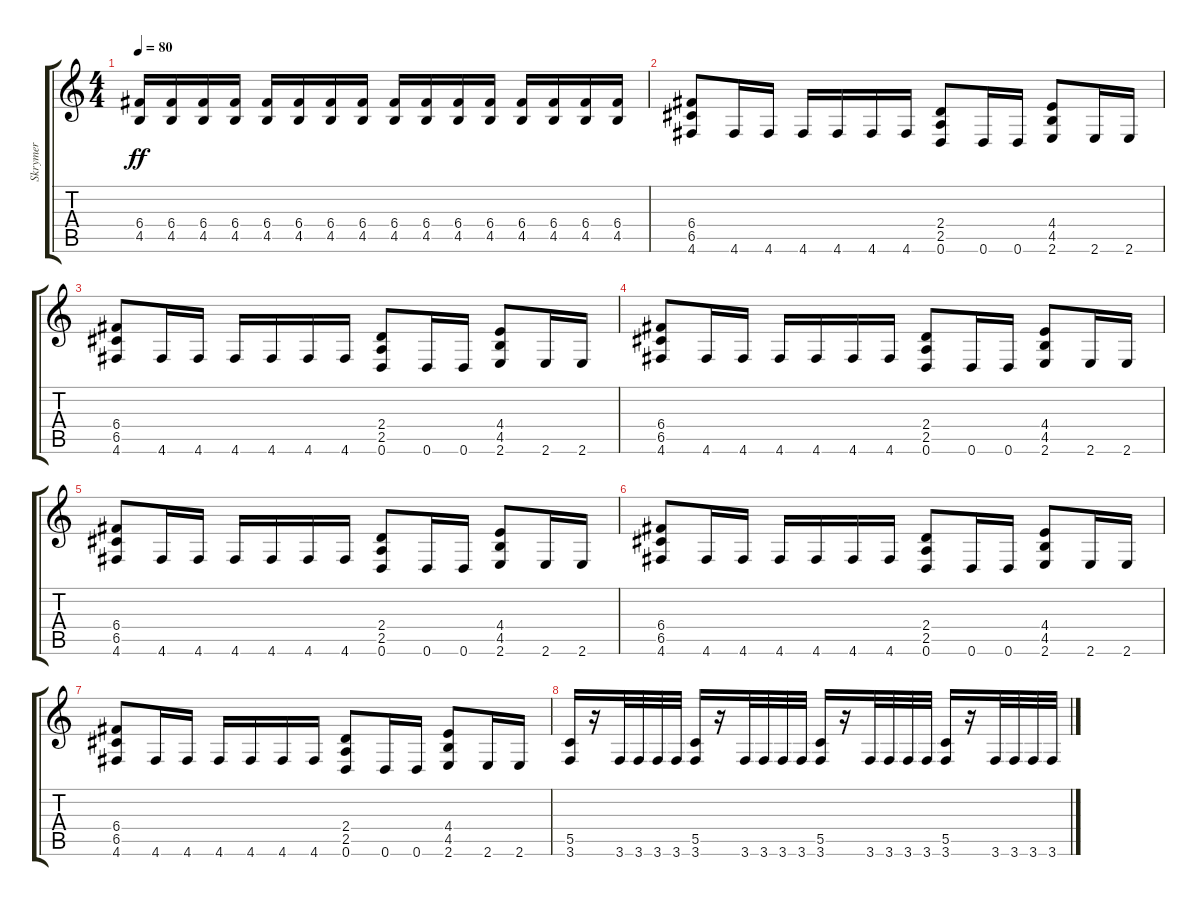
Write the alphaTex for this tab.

\track ("Skrymer" "Skrymer") {instrument distortionguitar}
\staff {score tabs}
\tuning (D4 A3 F3 C3 G2 D2) {hide}
\ts (4 4)
\tempo 80
\clef g2
\ks c
(6.4 4.5).16{dy ff} (6.4 4.5).16 (6.4 4.5).16 (6.4 4.5).16 (6.4 4.5).16 (6.4 4.5).16 (6.4 4.5).16 (6.4 4.5).16 (6.4 4.5).16 (6.4 4.5).16 (6.4 4.5).16 (6.4 4.5).16 (6.4 4.5).16 (6.4 4.5).16 (6.4 4.5).16 (6.4 4.5).16 |
(6.4 6.5 4.6).8 4.6.16 4.6.16 4.6.16 4.6.16 4.6.16 4.6.16 (2.4 2.5 0.6).8 0.6.16 0.6.16 (4.4 4.5 2.6).8 2.6.16 2.6.16 |
(6.4 6.5 4.6).8 4.6.16 4.6.16 4.6.16 4.6.16 4.6.16 4.6.16 (2.4 2.5 0.6).8 0.6.16 0.6.16 (4.4 4.5 2.6).8 2.6.16 2.6.16 |
(6.4 6.5 4.6).8 4.6.16 4.6.16 4.6.16 4.6.16 4.6.16 4.6.16 (2.4 2.5 0.6).8 0.6.16 0.6.16 (4.4 4.5 2.6).8 2.6.16 2.6.16 |
(6.4 6.5 4.6).8 4.6.16 4.6.16 4.6.16 4.6.16 4.6.16 4.6.16 (2.4 2.5 0.6).8 0.6.16 0.6.16 (4.4 4.5 2.6).8 2.6.16 2.6.16 |
(6.4 6.5 4.6).8 4.6.16 4.6.16 4.6.16 4.6.16 4.6.16 4.6.16 (2.4 2.5 0.6).8 0.6.16 0.6.16 (4.4 4.5 2.6).8 2.6.16 2.6.16 |
(6.4 6.5 4.6).8 4.6.16 4.6.16 4.6.16 4.6.16 4.6.16 4.6.16 (2.4 2.5 0.6).8 0.6.16 0.6.16 (4.4 4.5 2.6).8 2.6.16 2.6.16 |
(5.5 3.6).16 r.16 3.6.32 3.6.32 3.6.32 3.6.32 (5.5 3.6).16 r.16 3.6.32 3.6.32 3.6.32 3.6.32 (5.5 3.6).16 r.16 3.6.32 3.6.32 3.6.32 3.6.32 (5.5 3.6).16 r.16 3.6.32 3.6.32 3.6.32 3.6.32
